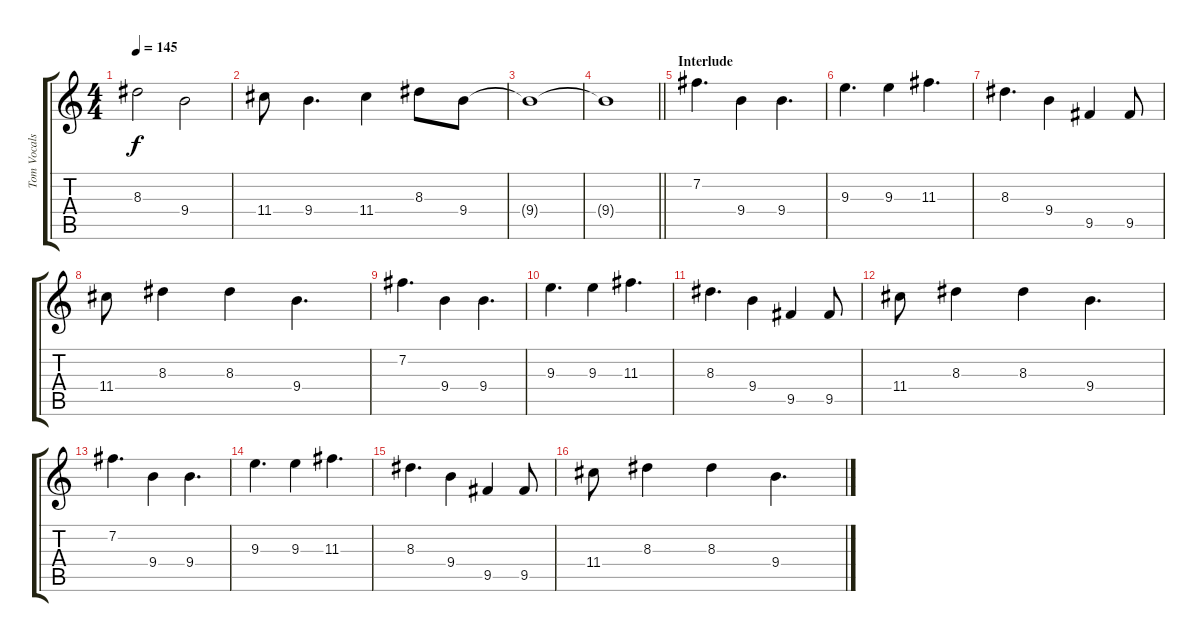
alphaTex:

\track ("Tom Vocals" "Tom Vocals") {instrument acousticguitarsteel}
\staff {score tabs}
\tuning (E4 B3 G3 D3 A2 E2) {hide}
\ts (4 4)
\tempo 145
\clef g2
\ks c
8.3{t}.2{dy f} 9.4.2 |
11.4.8 9.4.4{d} 11.4.4 8.3.8 9.4.8 |
9.4{t}.1 |
\barLineRight lightlight
9.4{t}.1 |
\section ("" "Interlude")
7.2.4{d} 9.4.4 9.4.4{d} |
9.3.4{d} 9.3.4 11.3.4{d} |
8.3.4{d} 9.4.4 9.5.4 9.5.8 |
11.4.8 8.3.4 8.3.4 9.4.4{d} |
7.2.4{d} 9.4.4 9.4.4{d} |
9.3.4{d} 9.3.4 11.3.4{d} |
8.3.4{d} 9.4.4 9.5.4 9.5.8 |
11.4.8 8.3.4 8.3.4 9.4.4{d} |
7.2.4{d} 9.4.4 9.4.4{d} |
9.3.4{d} 9.3.4 11.3.4{d} |
8.3.4{d} 9.4.4 9.5.4 9.5.8 |
11.4.8 8.3.4 8.3.4 9.4.4{d}
